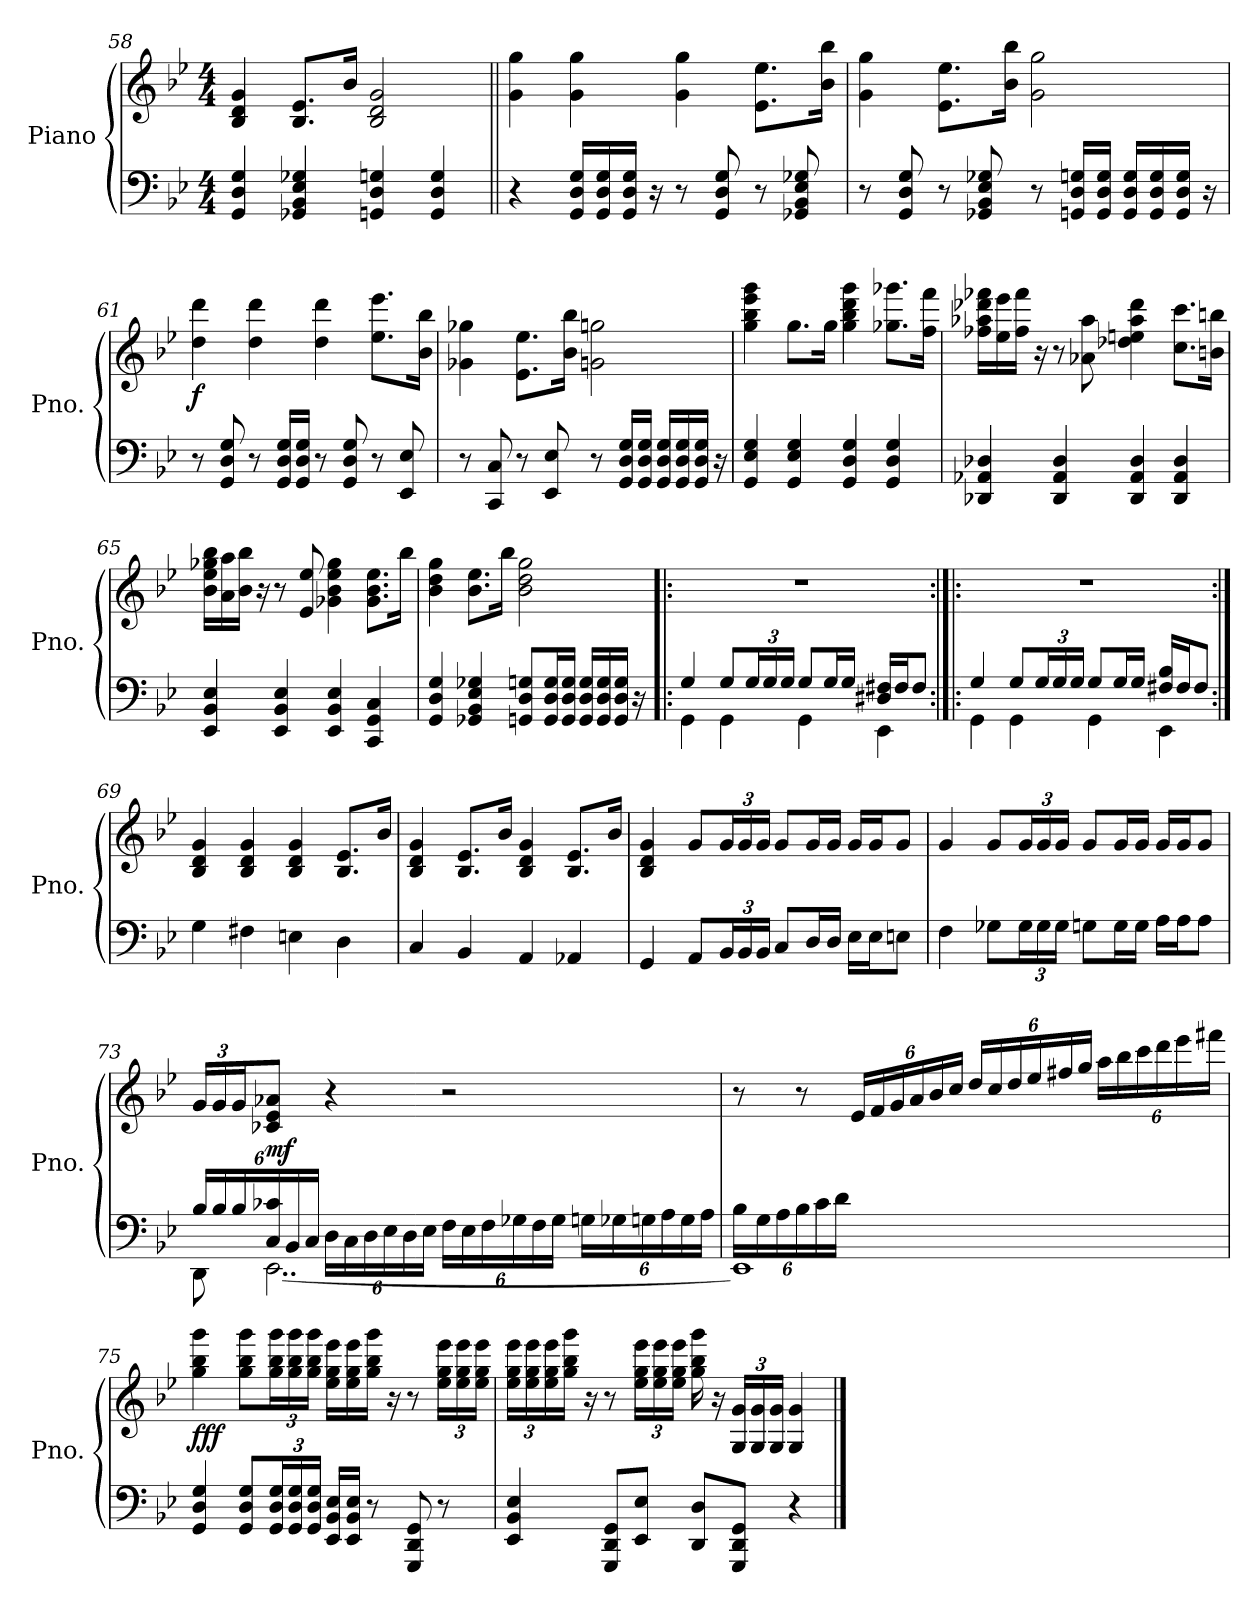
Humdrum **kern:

**kern	**kern	**dynam
*part1	*part1	*part1
*staff2	*staff1	*staff1/2
*I"Piano	*	*
*I'Pno.	*	*
*clefF4	*clefG2	*
*k[b-e-]	*k[b-e-]	*
*M4/4	*M4/4	*
=58	=58	=58
4GG/ 4D/ 4G/	4B-/ 4d/ 4g/	.
4GG-X/ 4BB-/ 4E-/ 4G-X/	8.B-/ 8.e-/L	.
.	16b-/Jk	.
4GGn/ 4D/ 4Gn/	2B-/ 2d/ 2g/	.
4GG/ 4D/ 4G/	.	.
!!LO:LB:g=z
=59||	=59||	=59||
!	!	!LO:DY:b
4r	4g\ 4gg\	other-dynamics
16GG/ 16D/ 16G/LL	4g\ 4gg\	.
16GG/ 16D/ 16G/	.	.
16GG/ 16D/ 16G/JJ	.	.
16r	.	.
8r	4g\ 4gg\	.
8GG/ 8D/ 8G/	.	.
8r	8.e-\ 8.ee-\L	.
8GG-X/ 8BB-/ 8E-/ 8G-X/	.	.
.	16b-\ 16bb-\Jk	.
=60	=60	=60
8r	4g\ 4gg\	.
8GG/ 8D/ 8G/	.	.
8r	8.e-\ 8.ee-\L	.
8GG-X/ 8BB-/ 8E-/ 8G-X/	.	.
.	16b-\ 16bb-\Jk	.
8r	2g\ 2gg\	.
16GGn/ 16D/ 16Gn/LL	.	.
16GG/ 16D/ 16G/JJ	.	.
16GG/ 16D/ 16G/LL	.	.
16GG/ 16D/ 16G/	.	.
16GG/ 16D/ 16G/JJ	.	.
16r	.	.
=61	=61	=61
!	!	!LO:DY:b
8r	4dd\ 4ddd\	f
8GG/ 8D/ 8G/	.	.
8r	4dd\ 4ddd\	.
16GG/ 16D/ 16G/LL	.	.
16GG/ 16D/ 16G/JJ	.	.
8r	4dd\ 4ddd\	.
8GG/ 8D/ 8G/	.	.
8r	8.ee-\ 8.eee-\L	.
8EE-/ 8E-/	.	.
.	16b-\ 16bb-\Jk	.
!!LO:LB:g=z
=62	=62	=62
8r	4g-X\ 4gg-X\	.
8CC/ 8C/	.	.
8r	8.e-\ 8.ee-\L	.
8EE-/ 8E-/	.	.
.	16b-\ 16bb-\Jk	.
8r	2gn\ 2ggn\	.
16GG/ 16D/ 16G/LL	.	.
16GG/ 16D/ 16G/JJ	.	.
16GG/ 16D/ 16G/LL	.	.
16GG/ 16D/ 16G/	.	.
16GG/ 16D/ 16G/JJ	.	.
16r	.	.
=63	=63	=63
4GG/ 4E-/ 4G/	4gg\ 4bb-\ 4eee-\ 4ggg\	.
4GG/ 4E-/ 4G/	8.gg\L	.
.	16gg\Jk	.
4GG/ 4D/ 4G/	4gg\ 4bb-\ 4ddd\ 4ggg\	.
4GG/ 4D/ 4G/	8.gg-X\ 8.ggg-X\L	.
.	16ff\ 16fff\Jk	.
=64	=64	=64
4DD-X/ 4AA-X/ 4D-X/	16ff-X\ 16aa-X\ 16ddd-X\ 16fff-X\LL	.
.	16ee-\ 16eee-\	.
.	16ff-\ 16fff-\JJ	.
.	16r	.
4DD-/ 4AA-/ 4D-/	8r	.
.	8a-X\ 8aa-\	.
4DD-/ 4AA-/ 4D-/	4dd-X\ 4een\ 4aa-\ 4ddd-\	.
4DD-/ 4AA-/ 4D-/	8.cc\ 8.ccc\L	.
.	16bn\ 16bbn\Jk	.
!!LO:LB:g=z
=65	=65	=65
4EE-/ 4BB-/ 4E-/	16b-\ 16ee-\ 16gg-X\ 16bb-\LL	.
.	16a\ 16aa\	.
.	16b-\ 16bb-\JJ	.
.	16r	.
4EE-/ 4BB-/ 4E-/	8r	.
.	8e-/ 8ee-/	.
4EE-/ 4BB-/ 4E-/	4g-X\ 4b-\ 4ee-\ 4gg-\	.
4CC/ 4GG/ 4C/	8.g-\ 8.b-\ 8.ee-\L	.
.	16bb-\Jk	.
=66	=66	=66
4GG/ 4D/ 4G/	4b-\ 4dd\ 4gg\	.
4GG-X/ 4BB-/ 4E-/ 4G-X/	8.b-\ 8.ee-\L	.
.	16bb-\Jk	.
8GGn/ 8D/ 8Gn/L	2b-\ 2dd\ 2gg\	.
16GG/ 16D/ 16G/L	.	.
16GG/ 16D/ 16G/JJ	.	.
16GG/ 16D/ 16G/LL	.	.
16GG/ 16D/ 16G/	.	.
16GG/ 16D/ 16G/JJ	.	.
16r	.	.
!!LO:LB:g=z
=67!|:	=67!|:	=67!|:
*^	*	*
4G/	4GG\	1r	.
8G/L	4GG\	.	.
*Xbrackettup	*	*	*
24G/L	.	.	.
24G/	.	.	.
24G/JJ	.	.	.
8G/L	4GG\	.	.
16G/L	.	.	.
16G/JJ	.	.	.
16D#X/ 16F#X/LL	4EE-\	.	.
16F#/J	.	.	.
8F#/J	.	.	.
=68:|!|:	=68:|!|:	=68:|!|:	=68:|!|:
4G/	4GG\	1r	.
8G/L	4GG\	.	.
24G/L	.	.	.
24G/	.	.	.
24G/JJ	.	.	.
8G/L	4GG\	.	.
16G/L	.	.	.
16G/JJ	.	.	.
16F#X/ 16B-/LL	4EE-\	.	.
16F#/J	.	.	.
8F#/J	.	.	.
*v	*v	*	*
!!LO:LB:g=z
=69:|!	=69:|!	=69:|!
4G\	4B-/ 4d/ 4g/	.
4F#X\	4B-/ 4d/ 4g/	.
4En\	4B-/ 4d/ 4g/	.
4D\	8.B-/ 8.e-/L	.
.	16b-/Jk	.
=70	=70	=70
4C/	4B-/ 4d/ 4g/	.
4BB-/	8.B-/ 8.e-/L	.
.	16b-/Jk	.
4AA/	4B-/ 4d/ 4g/	.
4AA-X/	8.B-/ 8.e-/L	.
.	16b-/Jk	.
=71	=71	=71
4GG/	4B-/ 4d/ 4g/	.
8AA/L	8g/L	.
*	*Xbrackettup	*
24BB-/L	24g/L	.
24BB-/	24g/	.
24BB-/JJ	24g/JJ	.
8C/L	8g/L	.
16D/L	16g/L	.
16D/JJ	16g/JJ	.
16E-\LL	16g/LL	.
16E-\J	16g/J	.
8En\J	8g/J	.
=72	=72	=72
4F\	4g/	.
8G-X\L	8g/L	.
24G-\L	24g/L	.
24G-\	24g/	.
24G-\JJ	24g/JJ	.
8Gn\L	8g/L	.
16G\L	16g/L	.
16G\JJ	16g/JJ	.
16A\LL	16g/LL	.
16A\J	16g/J	.
8A\J	8g/J	.
!!LO:PB:g=z
=73	=73	=73
*^	*	*
24B-/LL	8DD\	24g/LL	.
24B-/	.	24g/	.
24B-/	.	24g/J	.
!	!	!	!LO:DY:b
24C/ 24c-X/	[2..EE-\	8c-X/ 8e-/ 8a-X/J	mf
24BB-/	.	.	.
24C/JJ	.	.	.
24D\LL	.	4r	.
24C\	.	.	.
24D\	.	.	.
24E-\	.	.	.
24D\	.	.	.
24E-\JJ	.	.	.
24F\LL	.	2r	.
24E-\	.	.	.
24F\	.	.	.
24G-X\	.	.	.
24F\	.	.	.
24G-\JJ	.	.	.
24Gn\LL	.	.	.
24G-X\	.	.	.
24Gn\	.	.	.
24A\	.	.	.
24G\	.	.	.
24A\JJ	.	.	.
=74	=74	=74	=74
24B-\LL	1EE-]	8r	.
24G\	.	.	.
24A\	.	.	.
24B-\	.	8r	.
24c\	.	.	.
24d\JJ	.	.	.
4ryy	.	24e-/LL	.
.	.	24f/	.
.	.	24g/	.
.	.	24a/	.
.	.	24b-/	.
.	.	24cc/JJ	.
2ryy	.	24dd/LL	.
.	.	24cc/	.
.	.	24dd/	.
.	.	24ee-/	.
.	.	24ff#X/	.
.	.	24gg/JJ	.
.	.	24aa\LL	.
.	.	24bb-\	.
.	.	24ccc\	.
.	.	24ddd\	.
.	.	24eee-\	.
.	.	24fff#X\JJ	.
*v	*v	*	*
!!LO:LB:g=z
=75	=75	=75
!	!	!LO:DY:b
4GG/ 4D/ 4G/	4gg\ 4bb-\ 4ggg\	fff
8GG/ 8D/ 8G/L	8gg\ 8bb-\ 8ggg\L	.
24GG/ 24D/ 24G/L	24gg\ 24bb-\ 24ggg\L	.
24GG/ 24D/ 24G/	24gg\ 24bb-\ 24ggg\	.
24GG/ 24D/ 24G/JJ	24gg\ 24bb-\ 24ggg\JJ	.
16EE-/ 16BB-/ 16E-/LL	16ee-\ 16gg\ 16eee-\LL	.
16EE-/ 16BB-/ 16E-/JJ	16ee-\ 16gg\ 16eee-\	.
8r	16gg\ 16bb-\ 16ggg\JJ	.
.	16r	.
8GGG/ 8DD/ 8GG/	8r	.
8r	24ee-\ 24gg\ 24eee-\LL	.
.	24ee-\ 24gg\ 24eee-\	.
.	24ee-\ 24gg\ 24eee-\JJ	.
=76	=76	=76
4EE-/ 4BB-/ 4E-/	24ee-\ 24gg\ 24eee-\LL	.
.	24ee-\ 24gg\ 24eee-\	.
.	24ee-\ 24gg\ 24eee-\	.
.	16gg\ 16bb-\ 16ggg\JJ	.
.	16r	.
8GGG/ 8DD/ 8GG/L	8r	.
8EE-/ 8E-/J	24ee-\ 24gg\ 24eee-\LL	.
.	24ee-\ 24gg\ 24eee-\	.
.	24ee-\ 24gg\ 24eee-\JJ	.
8DD/ 8D/L	16gg\ 16bb-\ 16ggg\	.
.	16r	.
8GGG/ 8DD/ 8GG/J	24G/ 24g/LL	.
.	24G/ 24g/	.
.	24G/ 24g/JJ	.
4r	4G/ 4g/	.
==	==	==
*-	*-	*-
